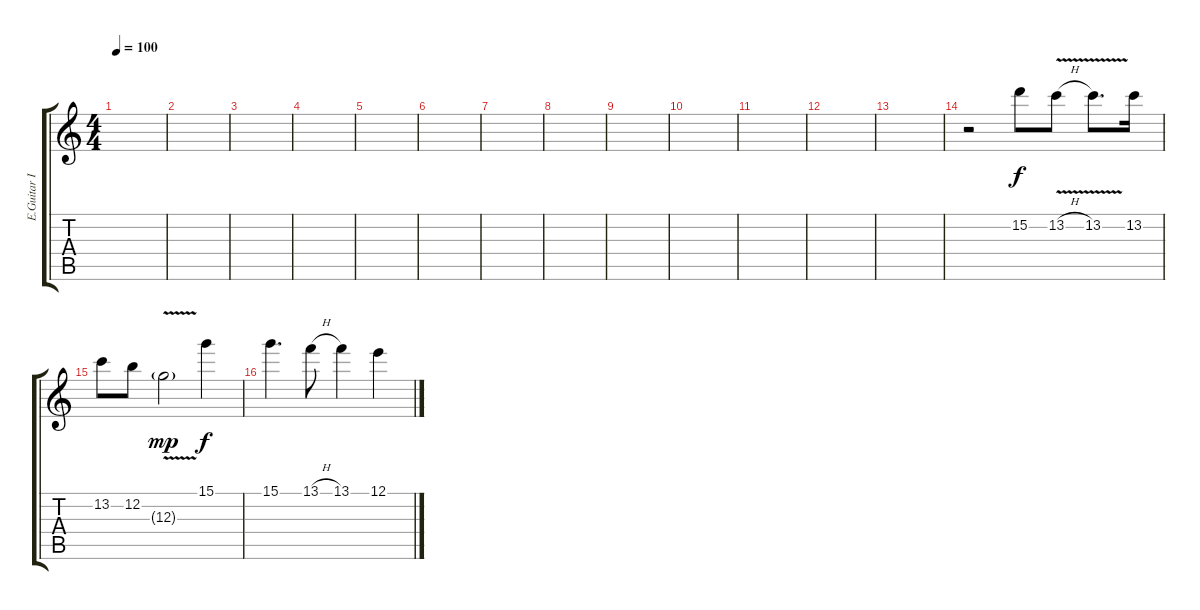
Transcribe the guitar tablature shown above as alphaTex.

\track ("E.Guitar I" "E.Guitar I") {instrument distortionguitar}
\staff {score tabs}
\tuning (E4 B3 G3 D3 A2 E2) {hide}
\ts (4 4)
\tempo 100
\clef g2
\ks c
|
|
|
|
|
|
|
|
|
|
|
|
|
r.2 15.2.8 13.2{v h}.8 13.2{v}.8{d} 13.2.16 |
13.2.8 12.2.8 12.3{v g}.2{dy mp} 15.1.4{dy f} |
15.1.4{d} 13.1{h}.8 13.1.4 12.1.4
